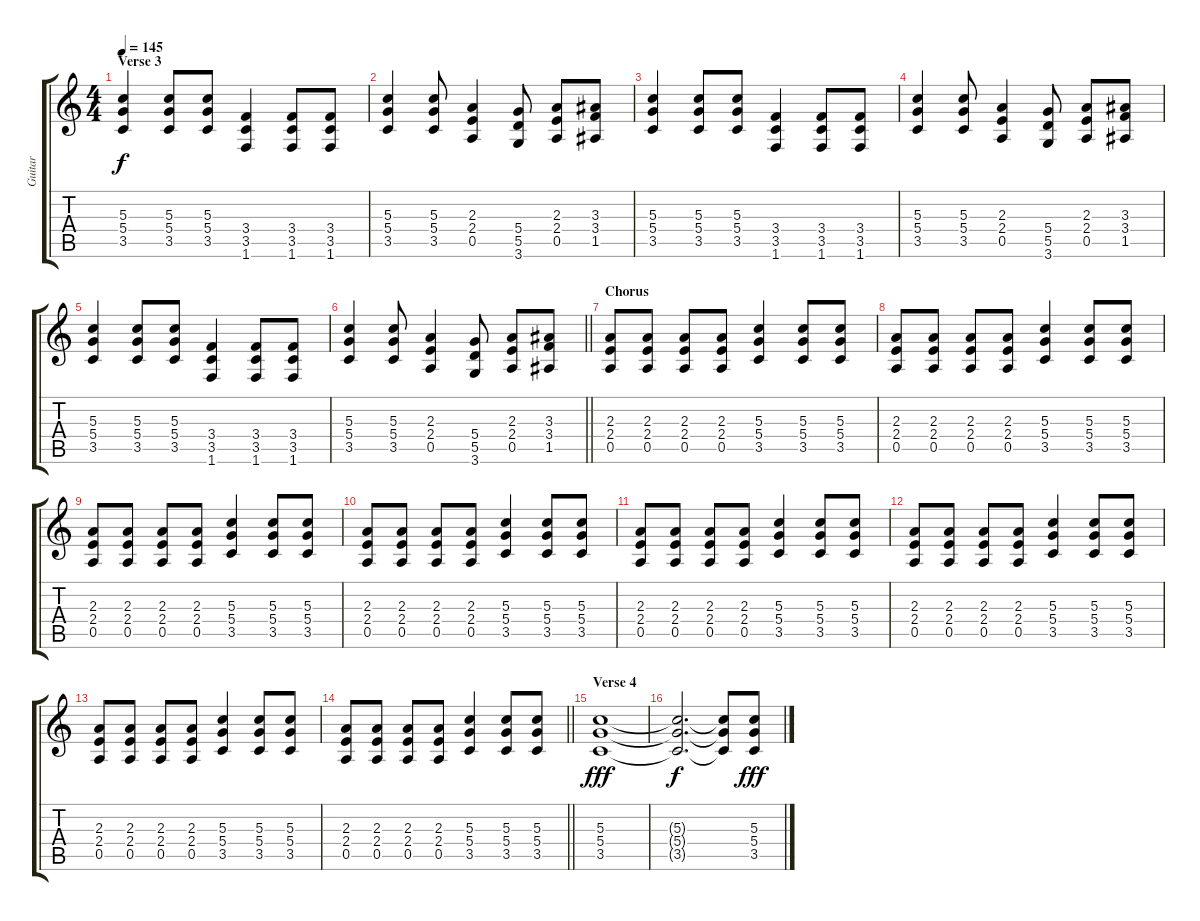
\track ("Guitar" "Guitar") {instrument distortionguitar}
\staff {score tabs}
\tuning (E4 B3 G3 D3 A2 E2) {hide}
\ts (4 4)
\section ("" "Verse 3")
\tempo 145
\clef g2
\ks c
(5.3 5.4 3.5).4{dy f} (5.3 5.4 3.5).8 (5.3 5.4 3.5).8 (3.4 3.5 1.6).4 (3.4 3.5 1.6).8 (3.4 3.5 1.6).8 |
(5.3 5.4 3.5).4 (5.3 5.4 3.5).8 (2.3 2.4 0.5).4 (5.4 5.5 3.6).8 (2.3 2.4 0.5).8 (3.3 3.4 1.5).8 |
(5.3 5.4 3.5).4 (5.3 5.4 3.5).8 (5.3 5.4 3.5).8 (3.4 3.5 1.6).4 (3.4 3.5 1.6).8 (3.4 3.5 1.6).8 |
(5.3 5.4 3.5).4 (5.3 5.4 3.5).8 (2.3 2.4 0.5).4 (5.4 5.5 3.6).8 (2.3 2.4 0.5).8 (3.3 3.4 1.5).8 |
(5.3 5.4 3.5).4 (5.3 5.4 3.5).8 (5.3 5.4 3.5).8 (3.4 3.5 1.6).4 (3.4 3.5 1.6).8 (3.4 3.5 1.6).8 |
\barLineRight lightlight
(5.3 5.4 3.5).4 (5.3 5.4 3.5).8 (2.3 2.4 0.5).4 (5.4 5.5 3.6).8 (2.3 2.4 0.5).8 (3.3 3.4 1.5).8 |
\section ("" "Chorus")
(2.3 2.4 0.5).8 (2.3 2.4 0.5).8 (2.3 2.4 0.5).8 (2.3 2.4 0.5).8 (5.3 5.4 3.5).4 (5.3 5.4 3.5).8 (5.3 5.4 3.5).8 |
(2.3 2.4 0.5).8 (2.3 2.4 0.5).8 (2.3 2.4 0.5).8 (2.3 2.4 0.5).8 (5.3 5.4 3.5).4 (5.3 5.4 3.5).8 (5.3 5.4 3.5).8 |
(2.3 2.4 0.5).8 (2.3 2.4 0.5).8 (2.3 2.4 0.5).8 (2.3 2.4 0.5).8 (5.3 5.4 3.5).4 (5.3 5.4 3.5).8 (5.3 5.4 3.5).8 |
(2.3 2.4 0.5).8 (2.3 2.4 0.5).8 (2.3 2.4 0.5).8 (2.3 2.4 0.5).8 (5.3 5.4 3.5).4 (5.3 5.4 3.5).8 (5.3 5.4 3.5).8 |
(2.3 2.4 0.5).8 (2.3 2.4 0.5).8 (2.3 2.4 0.5).8 (2.3 2.4 0.5).8 (5.3 5.4 3.5).4 (5.3 5.4 3.5).8 (5.3 5.4 3.5).8 |
(2.3 2.4 0.5).8 (2.3 2.4 0.5).8 (2.3 2.4 0.5).8 (2.3 2.4 0.5).8 (5.3 5.4 3.5).4 (5.3 5.4 3.5).8 (5.3 5.4 3.5).8 |
(2.3 2.4 0.5).8 (2.3 2.4 0.5).8 (2.3 2.4 0.5).8 (2.3 2.4 0.5).8 (5.3 5.4 3.5).4 (5.3 5.4 3.5).8 (5.3 5.4 3.5).8 |
\barLineRight lightlight
(2.3 2.4 0.5).8 (2.3 2.4 0.5).8 (2.3 2.4 0.5).8 (2.3 2.4 0.5).8 (5.3 5.4 3.5).4 (5.3 5.4 3.5).8 (5.3 5.4 3.5).8 |
\section ("" "Verse 4")
(5.3 5.4 3.5).1{dy fff} |
(5.3{t} 5.4{t} 3.5{t}).2{d dy f} (5.3{t} 5.4{t} 3.5{t}).8 (5.3 5.4 3.5).8{dy fff}
